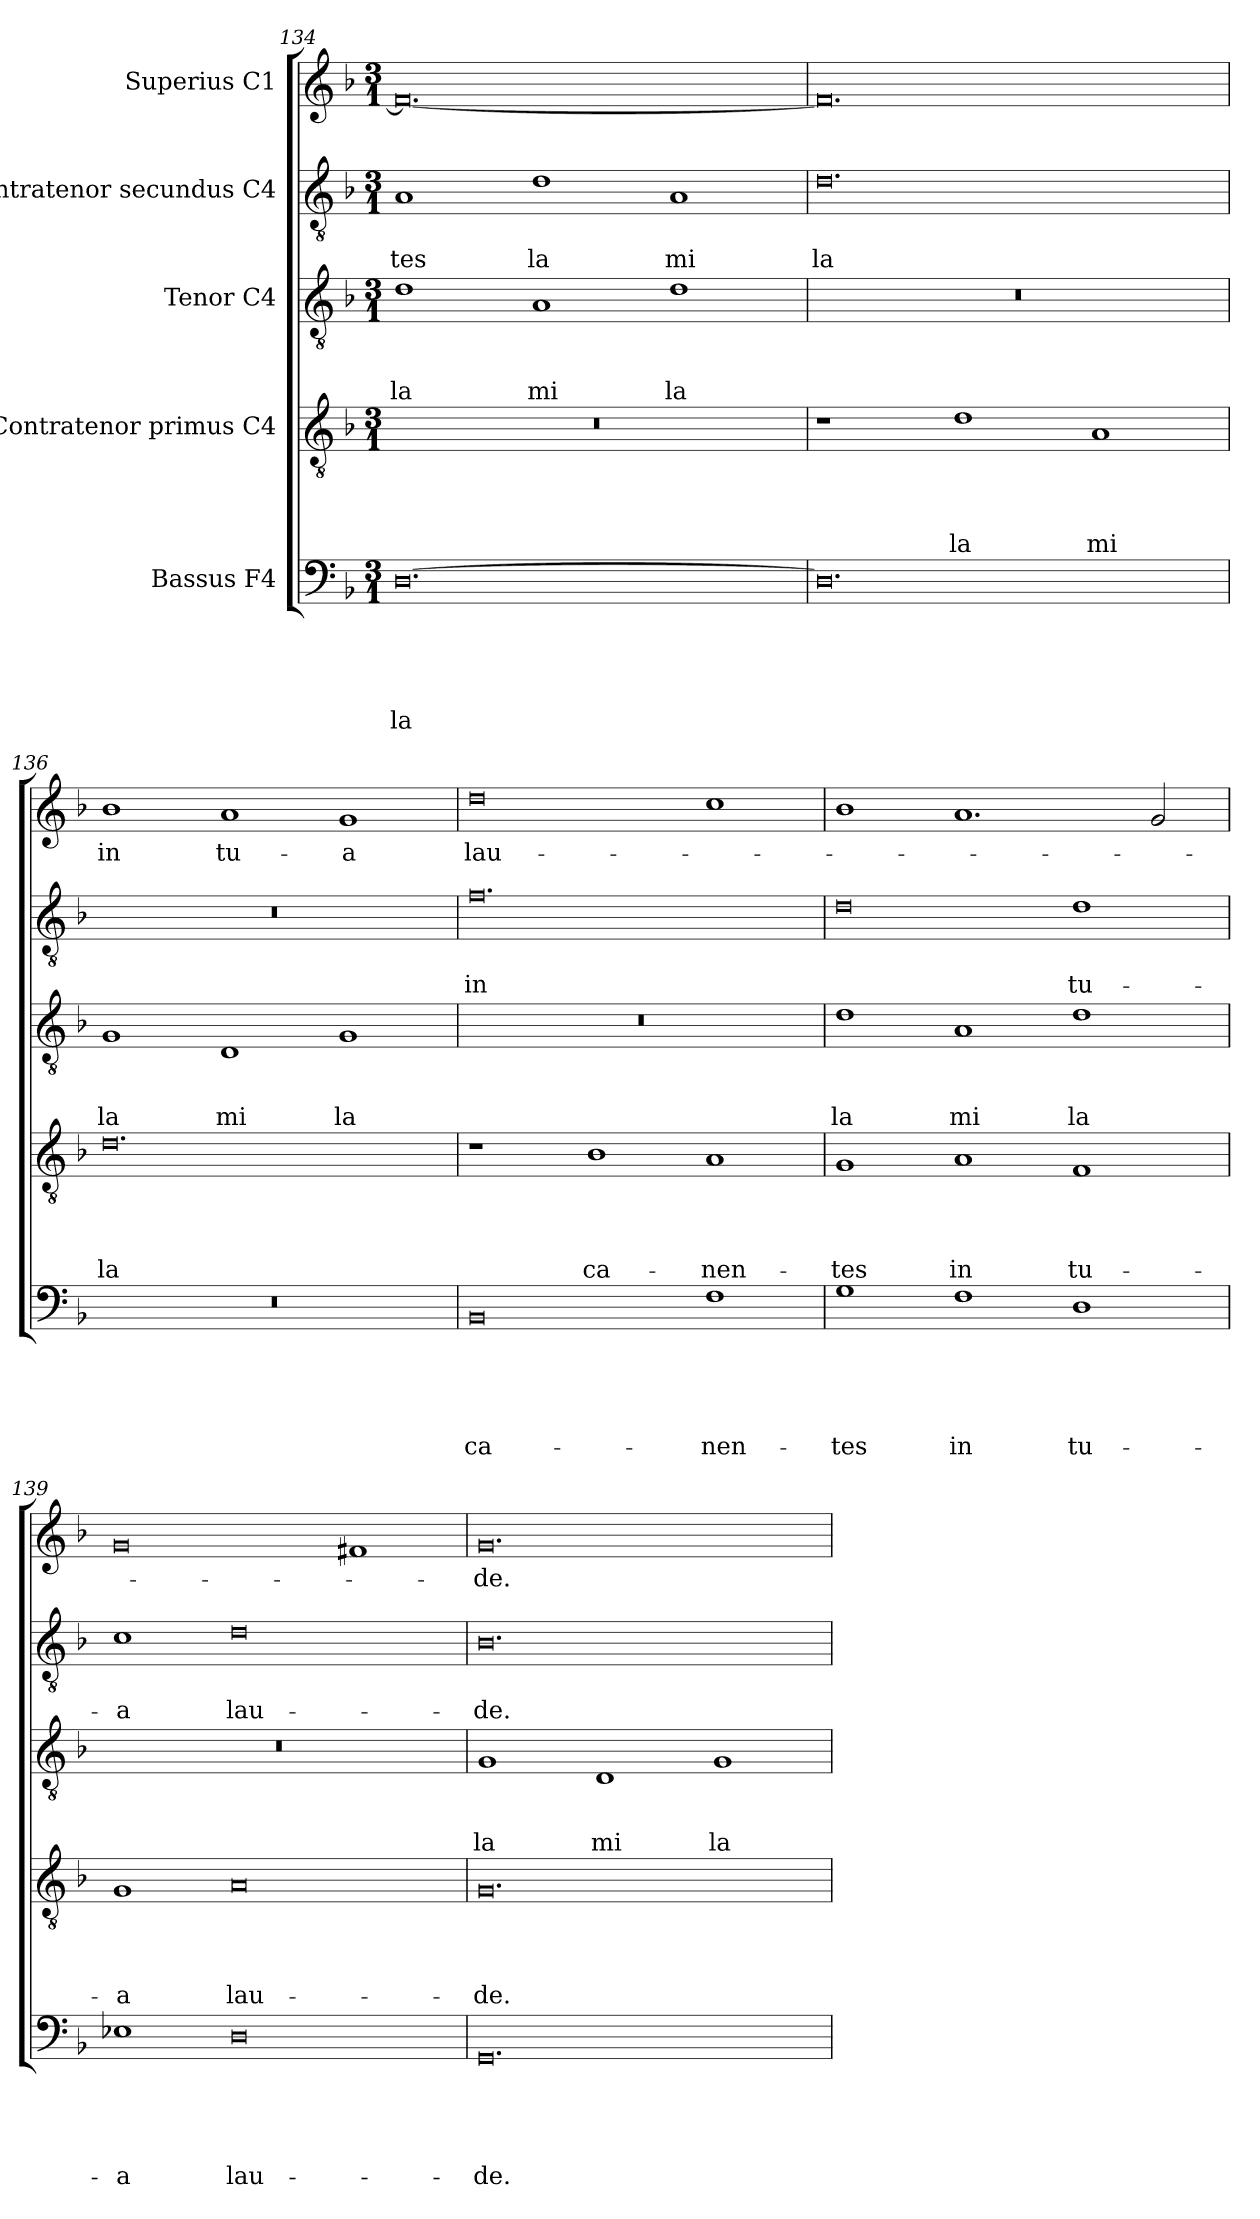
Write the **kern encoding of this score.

**kern	**text	**text	**text	**text	**text	**kern	**text	**text	**text	**text	**kern	**text	**text	**text	**kern	**text	**text	**kern	**text
*part5	*part5	*part5	*part5	*part5	*part5	*part4	*part4	*part4	*part4	*part4	*part3	*part3	*part3	*part3	*part2	*part2	*part2	*part1	*part1
*staff5	*staff5	*staff5	*staff5	*staff5	*staff5	*staff4	*staff4	*staff4	*staff4	*staff4	*staff3	*staff3	*staff3	*staff3	*staff2	*staff2	*staff2	*staff1	*staff1
*I"Bassus F4	*	*	*	*	*	*I"Contratenor primus C4	*	*	*	*	*I"Tenor C4	*	*	*	*I"Contratenor secundus C4	*	*	*I"Superius C1	*
!!LO:LB:g=z
*clefF4	*	*	*	*	*	*clefGv2	*	*	*	*	*clefGv2	*	*	*	*clefGv2	*	*	*clefG2	*
*k[b-]	*	*	*	*	*	*k[b-]	*	*	*	*	*k[b-]	*	*	*	*k[b-]	*	*	*k[b-]	*
*F:	*	*	*	*	*	*F:	*	*	*	*	*F:	*	*	*	*F:	*	*	*F:	*
*M3/1	*	*	*	*	*	*M3/1	*	*	*	*	*M3/1	*	*	*	*M3/1	*	*	*M3/1	*
=134	=134	=134	=134	=134	=134	=134	=134	=134	=134	=134	=134	=134	=134	=134	=134	=134	=134	=134	=134
[0.D	.	.	.	.	la	0.r	.	.	.	.	1d	.	.	la	1A	.	-tes	0.f#_	.
.	.	.	.	.	.	.	.	.	.	.	1A	.	.	mi	1d	.	la	.	.
.	.	.	.	.	.	.	.	.	.	.	1d	.	.	la	1A	.	mi	.	.
=135	=135	=135	=135	=135	=135	=135	=135	=135	=135	=135	=135	=135	=135	=135	=135	=135	=135	=135	=135
0.D]	.	.	.	.	.	1r	.	.	.	.	0.r	.	.	.	0.d	.	la	0.f#]	.
.	.	.	.	.	.	1d	.	.	.	la	.	.	.	.	.	.	.	.	.
.	.	.	.	.	.	1A	.	.	.	mi	.	.	.	.	.	.	.	.	.
=136	=136	=136	=136	=136	=136	=136	=136	=136	=136	=136	=136	=136	=136	=136	=136	=136	=136	=136	=136
0.r	.	.	.	.	.	0.d	.	.	.	la	1G	.	.	la	0.r	.	.	1b-	in
.	.	.	.	.	.	.	.	.	.	.	1D	.	.	mi	.	.	.	1a	tu-
.	.	.	.	.	.	.	.	.	.	.	1G	.	.	la	.	.	.	1g	-a
=137	=137	=137	=137	=137	=137	=137	=137	=137	=137	=137	=137	=137	=137	=137	=137	=137	=137	=137	=137
0BB-	.	.	.	.	ca-	1r	.	.	.	.	0.r	.	.	.	0.f	.	in	0dd	lau-
.	.	.	.	.	.	1B-	.	.	.	ca-	.	.	.	.	.	.	.	.	.
1F	.	.	.	.	-nen-	1A	.	.	.	-nen-	.	.	.	.	.	.	.	1cc	.
=138	=138	=138	=138	=138	=138	=138	=138	=138	=138	=138	=138	=138	=138	=138	=138	=138	=138	=138	=138
1G	.	.	.	.	-tes	1G	.	.	.	-tes	1d	.	.	la	0d	.	.	1b-	.
1F	.	.	.	.	in	1A	.	.	.	in	1A	.	.	mi	.	.	.	1.a	.
1D	.	.	.	.	tu-	1F	.	.	.	tu-	1d	.	.	la	1d	.	tu-	.	.
.	.	.	.	.	.	.	.	.	.	.	.	.	.	.	.	.	.	2g/	.
=139	=139	=139	=139	=139	=139	=139	=139	=139	=139	=139	=139	=139	=139	=139	=139	=139	=139	=139	=139
1E-	.	.	.	.	-a	1G	.	.	.	-a	0.r	.	.	.	1c	.	-a	0g	.
0D	.	.	.	.	lau-	0A	.	.	.	lau-	.	.	.	.	0d	.	lau-	.	.
.	.	.	.	.	.	.	.	.	.	.	.	.	.	.	.	.	.	1f#	.
=140	=140	=140	=140	=140	=140	=140	=140	=140	=140	=140	=140	=140	=140	=140	=140	=140	=140	=140	=140
0.GG	.	.	.	.	-de.	0.G	.	.	.	-de.	1G	.	.	la	0.B-	.	-de.	0.g	-de.
.	.	.	.	.	.	.	.	.	.	.	1D	.	.	mi	.	.	.	.	.
.	.	.	.	.	.	.	.	.	.	.	1G	.	.	la	.	.	.	.	.
=	=	=	=	=	=	=	=	=	=	=	=	=	=	=	=	=	=	=	=
*-	*-	*-	*-	*-	*-	*-	*-	*-	*-	*-	*-	*-	*-	*-	*-	*-	*-	*-	*-
